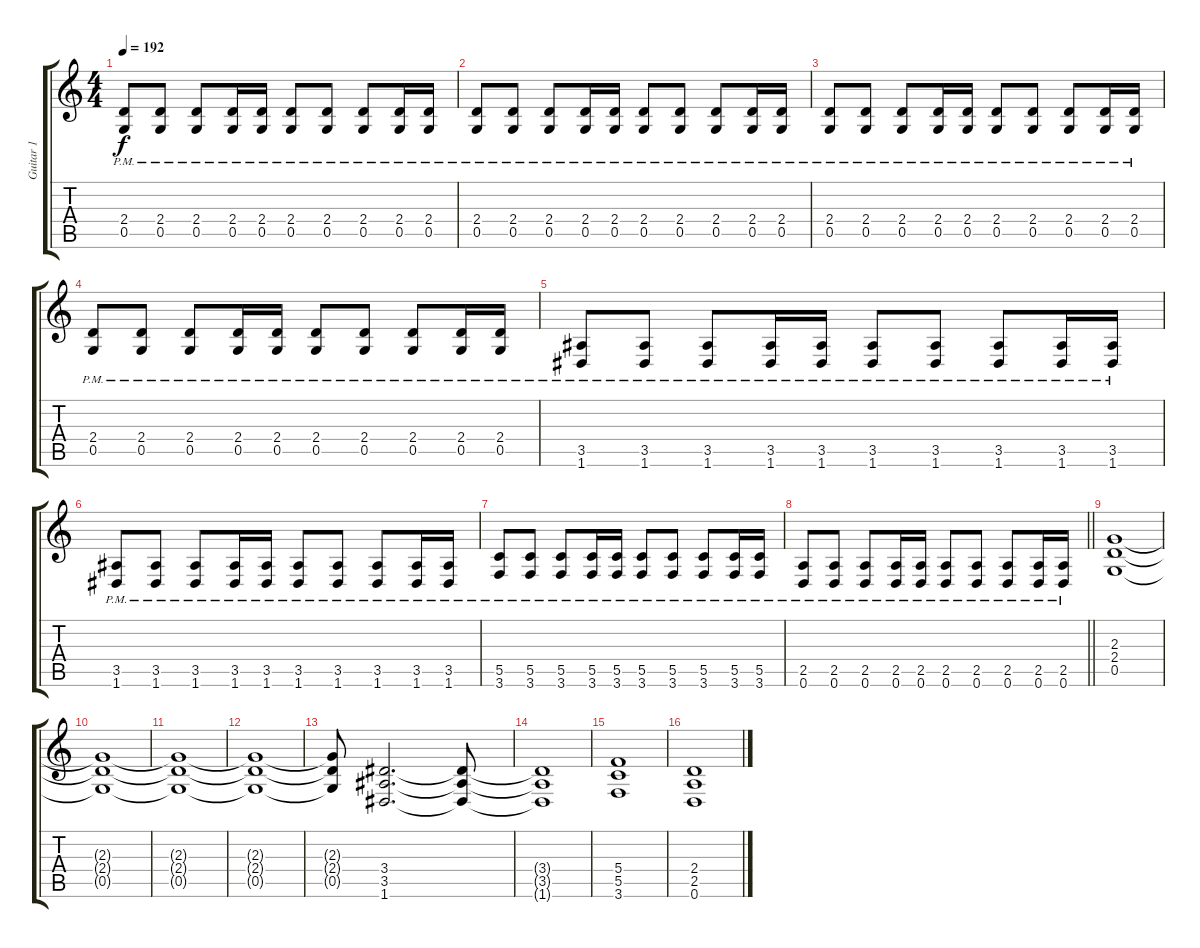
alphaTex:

\track ("Guitar 1" "Guitar 1") {instrument distortionguitar}
\staff {score tabs}
\tuning (D4 A3 F3 C3 G2 D2) {hide}
\ts (4 4)
\tempo 192
\clef g2
\ks c
(2.4{pm} 0.5{pm}).8{dy f} (2.4{pm} 0.5{pm}).8 (2.4{pm} 0.5{pm}).8 (2.4{pm} 0.5{pm}).16 (2.4{pm} 0.5{pm}).16 (2.4{pm} 0.5{pm}).8 (2.4{pm} 0.5{pm}).8 (2.4{pm} 0.5{pm}).8 (2.4{pm} 0.5{pm}).16 (2.4{pm} 0.5{pm}).16 |
(2.4{pm} 0.5{pm}).8 (2.4{pm} 0.5{pm}).8 (2.4{pm} 0.5{pm}).8 (2.4{pm} 0.5{pm}).16 (2.4{pm} 0.5{pm}).16 (2.4{pm} 0.5{pm}).8 (2.4{pm} 0.5{pm}).8 (2.4{pm} 0.5{pm}).8 (2.4{pm} 0.5{pm}).16 (2.4{pm} 0.5{pm}).16 |
(2.4{pm} 0.5{pm}).8 (2.4{pm} 0.5{pm}).8 (2.4{pm} 0.5{pm}).8 (2.4{pm} 0.5{pm}).16 (2.4{pm} 0.5{pm}).16 (2.4{pm} 0.5{pm}).8 (2.4{pm} 0.5{pm}).8 (2.4{pm} 0.5{pm}).8 (2.4{pm} 0.5{pm}).16 (2.4{pm} 0.5{pm}).16 |
(2.4{pm} 0.5{pm}).8 (2.4{pm} 0.5{pm}).8 (2.4{pm} 0.5{pm}).8 (2.4{pm} 0.5{pm}).16 (2.4{pm} 0.5{pm}).16 (2.4{pm} 0.5{pm}).8 (2.4{pm} 0.5{pm}).8 (2.4{pm} 0.5{pm}).8 (2.4{pm} 0.5{pm}).16 (2.4{pm} 0.5{pm}).16 |
(3.5{pm} 1.6{pm}).8 (3.5{pm} 1.6{pm}).8 (3.5{pm} 1.6{pm}).8 (3.5{pm} 1.6{pm}).16 (3.5{pm} 1.6{pm}).16 (3.5{pm} 1.6{pm}).8 (3.5{pm} 1.6{pm}).8 (3.5{pm} 1.6{pm}).8 (3.5{pm} 1.6{pm}).16 (3.5{pm} 1.6{pm}).16 |
(3.5{pm} 1.6{pm}).8 (3.5{pm} 1.6{pm}).8 (3.5{pm} 1.6{pm}).8 (3.5{pm} 1.6{pm}).16 (3.5{pm} 1.6{pm}).16 (3.5{pm} 1.6{pm}).8 (3.5{pm} 1.6{pm}).8 (3.5{pm} 1.6{pm}).8 (3.5{pm} 1.6{pm}).16 (3.5{pm} 1.6{pm}).16 |
(5.5{pm} 3.6{pm}).8 (5.5{pm} 3.6{pm}).8 (5.5{pm} 3.6{pm}).8 (5.5{pm} 3.6{pm}).16 (5.5{pm} 3.6{pm}).16 (5.5{pm} 3.6{pm}).8 (5.5{pm} 3.6{pm}).8 (5.5{pm} 3.6{pm}).8 (5.5{pm} 3.6{pm}).16 (5.5{pm} 3.6{pm}).16 |
\barLineRight lightlight
(2.5{pm} 0.6{pm}).8 (2.5{pm} 0.6{pm}).8 (2.5{pm} 0.6{pm}).8 (2.5{pm} 0.6{pm}).16 (2.5{pm} 0.6{pm}).16 (2.5{pm} 0.6{pm}).8 (2.5{pm} 0.6{pm}).8 (2.5{pm} 0.6{pm}).8 (2.5{pm} 0.6{pm}).16 (2.5{pm} 0.6{pm}).16 |
\section ("" "")
(2.3 2.4 0.5).1{volume 11} |
(2.3{t} 2.4{t} 0.5{t}).1 |
(2.3{t} 2.4{t} 0.5{t}).1 |
(2.3{t} 2.4{t} 0.5{t}).1 |
(2.3{t} 2.4{t} 0.5{t}).8 (3.4 3.5 1.6).2{d} (3.4{t} 3.5{t} 1.6{t}).8 |
(3.4{t} 3.5{t} 1.6{t}).1 |
(5.4 5.5 3.6).1 |
(2.4 2.5 0.6).1
